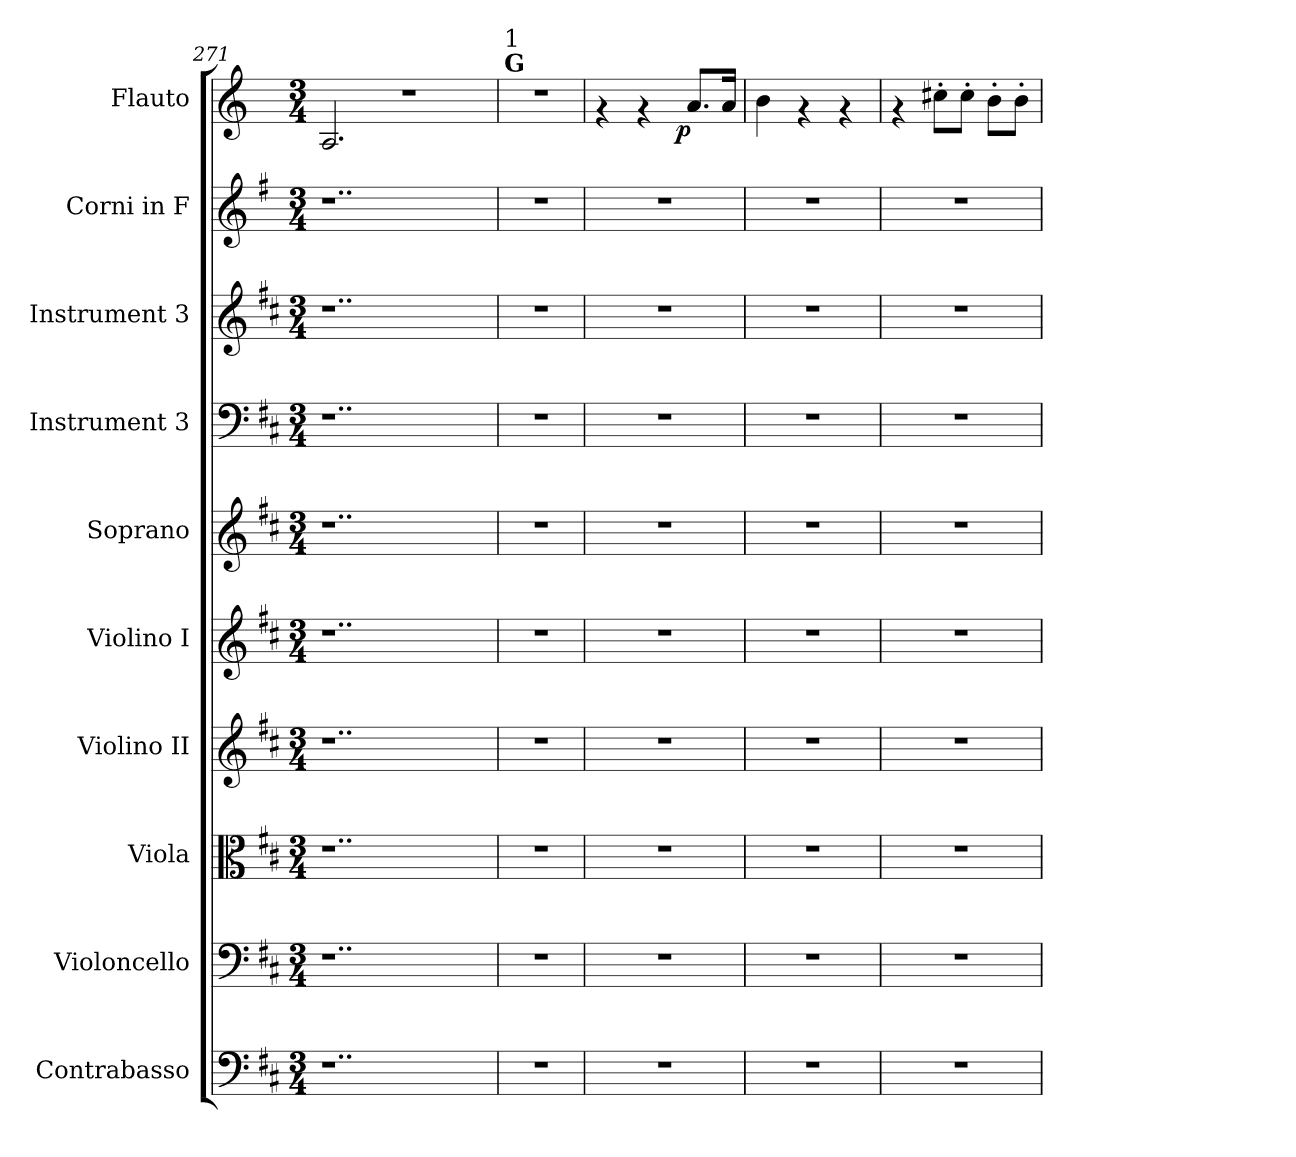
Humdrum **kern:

**kern	**kern	**kern	**kern	**kern	**kern	**kern	**kern	**kern	**kern	**dynam
*part10	*part9	*part8	*part7	*part6	*part5	*part4	*part3	*part2	*part1	*part1
*staff10	*staff9	*staff8	*staff7	*staff6	*staff5	*staff4	*staff3	*staff2	*staff1	*staff1
*I"Contrabasso	*I"Violoncello	*I"Viola	*I"Violino II	*I"Violino I	*I"Soprano	*I"Instrument 3	*I"Instrument 3	*I"Corni in F	*I"Flauto	*
*I'Cb.	*I'Vc.	*I'Vla.	*I'Vln. II	*I'Vln. I	*I'S	*	*	*I'Cor.	*I'Fl.	*
*clefF4	*clefF4	*clefC3	*clefG2	*clefG2	*clefG2	*clefF4	*clefG2	*clefG2	*clefG2	*
*ITrd1c2	*ITrd1c2	*ITrd1c2	*ITrd1c2	*ITrd1c2	*ITrd1c2	*ITrd1c2	*ITrd1c2	*ITrd4c7	*ITrd1c2	*
*k[]	*k[]	*k[]	*k[]	*k[]	*k[]	*k[]	*k[]	*k[]	*k[b-e-]	*
*C:	*C:	*C:	*C:	*C:	*C:	*C:	*C:	*C:	*B-:	*
*M3/4	*M3/4	*M3/4	*M3/4	*M3/4	*M3/4	*M3/4	*M3/4	*M3/4	*M3/4	*
=271	=271	=271	=271	=271	=271	=271	=271	=271	=271	=271
1..r	1..r	1..r	1..r	1..r	1..r	1..r	1..r	1..r	2.G/	.
.	.	.	.	.	.	.	.	.	1r	.
!!LO:LB:g=z
=272	=272	=272	=272	=272	=272	=272	=272	=272	=272	=272
!	!	!	!	!	!	!	!	!	!LO:TX:a:B:t=G	!
!	!	!	!	!	!	!	!	!	!LO:TX:a:t=1	!
2.r	2.r	2.r	2.r	2.r	2.r	2.r	2.r	2.r	2.r	.
=273	=273	=273	=273	=273	=273	=273	=273	=273	=273	=273
*	*	*	*	*	*	*	*	*	*^	*
2.r	2.r	2.r	2.r	2.r	2.r	2.r	2.r	2.r	4rf	4...ryy	.
.	.	.	.	.	.	.	.	.	4rf	.	.
!	!	!	!	!	!	!	!	!	!	!	!LO:DY:b
.	.	.	.	.	.	.	.	.	.	4ryy	p
.	.	.	.	.	.	.	.	.	8.g/L	.	.
.	.	.	.	.	.	.	.	.	16g/J	.	.
.	.	.	.	.	.	.	.	.	.	32ryy	.
*	*	*	*	*	*	*	*	*	*v	*v	*
=274	=274	=274	=274	=274	=274	=274	=274	=274	=274	=274
2.r	2.r	2.r	2.r	2.r	2.r	2.r	2.r	2.r	4a\	.
.	.	.	.	.	.	.	.	.	4rf	.
.	.	.	.	.	.	.	.	.	4rf	.
=275	=275	=275	=275	=275	=275	=275	=275	=275	=275	=275
2.r	2.r	2.r	2.r	2.r	2.r	2.r	2.r	2.r	4rf	.
.	.	.	.	.	.	.	.	.	8bn'>\L	.
.	.	.	.	.	.	.	.	.	8b'>\J	.
.	.	.	.	.	.	.	.	.	8a'>\L	.
.	.	.	.	.	.	.	.	.	8a'>\J	.
=	=	=	=	=	=	=	=	=	=	=
*-	*-	*-	*-	*-	*-	*-	*-	*-	*-	*-
